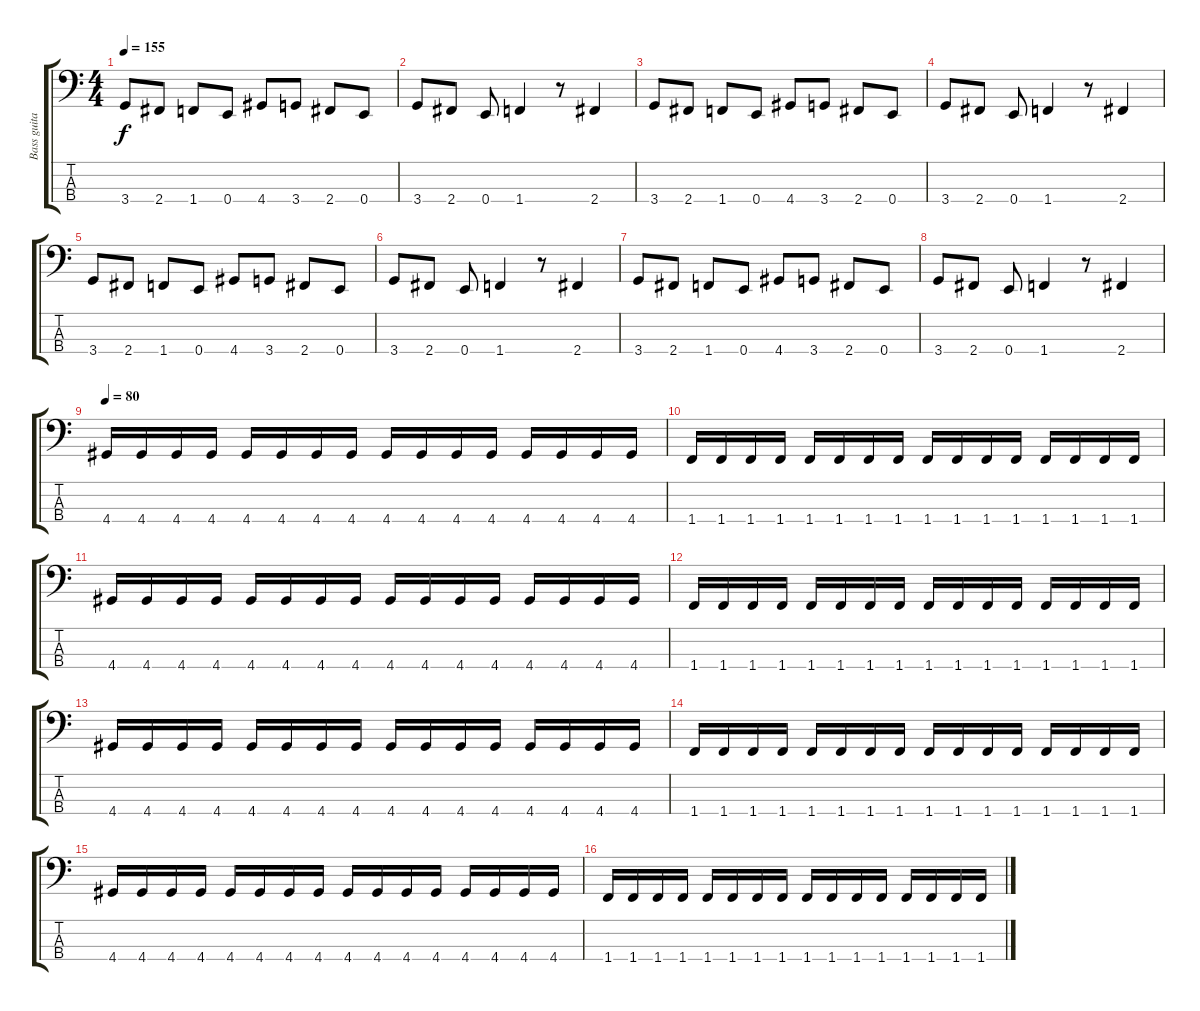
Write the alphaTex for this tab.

\track ("Bass guitar" "Bass guita") {instrument electricbassfinger}
\staff {score tabs}
\tuning (G2 D2 A1 E1) {hide}
\ts (4 4)
\tempo 155
\clef f4
\ks c
3.4.8{dy f} 2.4.8 1.4.8 0.4.8 4.4.8 3.4.8 2.4.8 0.4.8 |
3.4.8 2.4.8 0.4.8 1.4.4 r.8 2.4.4 |
3.4.8 2.4.8 1.4.8 0.4.8 4.4.8 3.4.8 2.4.8 0.4.8 |
3.4.8 2.4.8 0.4.8 1.4.4 r.8 2.4.4 |
3.4.8 2.4.8 1.4.8 0.4.8 4.4.8 3.4.8 2.4.8 0.4.8 |
3.4.8 2.4.8 0.4.8 1.4.4 r.8 2.4.4 |
3.4.8 2.4.8 1.4.8 0.4.8 4.4.8 3.4.8 2.4.8 0.4.8 |
3.4.8 2.4.8 0.4.8 1.4.4 r.8 2.4.4 |
\tempo 80
4.4.16 4.4.16 4.4.16 4.4.16 4.4.16 4.4.16 4.4.16 4.4.16 4.4.16 4.4.16 4.4.16 4.4.16 4.4.16 4.4.16 4.4.16 4.4.16 |
1.4.16 1.4.16 1.4.16 1.4.16 1.4.16 1.4.16 1.4.16 1.4.16 1.4.16 1.4.16 1.4.16 1.4.16 1.4.16 1.4.16 1.4.16 1.4.16 |
4.4.16 4.4.16 4.4.16 4.4.16 4.4.16 4.4.16 4.4.16 4.4.16 4.4.16 4.4.16 4.4.16 4.4.16 4.4.16 4.4.16 4.4.16 4.4.16 |
1.4.16 1.4.16 1.4.16 1.4.16 1.4.16 1.4.16 1.4.16 1.4.16 1.4.16 1.4.16 1.4.16 1.4.16 1.4.16 1.4.16 1.4.16 1.4.16 |
4.4.16 4.4.16 4.4.16 4.4.16 4.4.16 4.4.16 4.4.16 4.4.16 4.4.16 4.4.16 4.4.16 4.4.16 4.4.16 4.4.16 4.4.16 4.4.16 |
1.4.16 1.4.16 1.4.16 1.4.16 1.4.16 1.4.16 1.4.16 1.4.16 1.4.16 1.4.16 1.4.16 1.4.16 1.4.16 1.4.16 1.4.16 1.4.16 |
4.4.16 4.4.16 4.4.16 4.4.16 4.4.16 4.4.16 4.4.16 4.4.16 4.4.16 4.4.16 4.4.16 4.4.16 4.4.16 4.4.16 4.4.16 4.4.16 |
1.4.16 1.4.16 1.4.16 1.4.16 1.4.16 1.4.16 1.4.16 1.4.16 1.4.16 1.4.16 1.4.16 1.4.16 1.4.16 1.4.16 1.4.16 1.4.16
